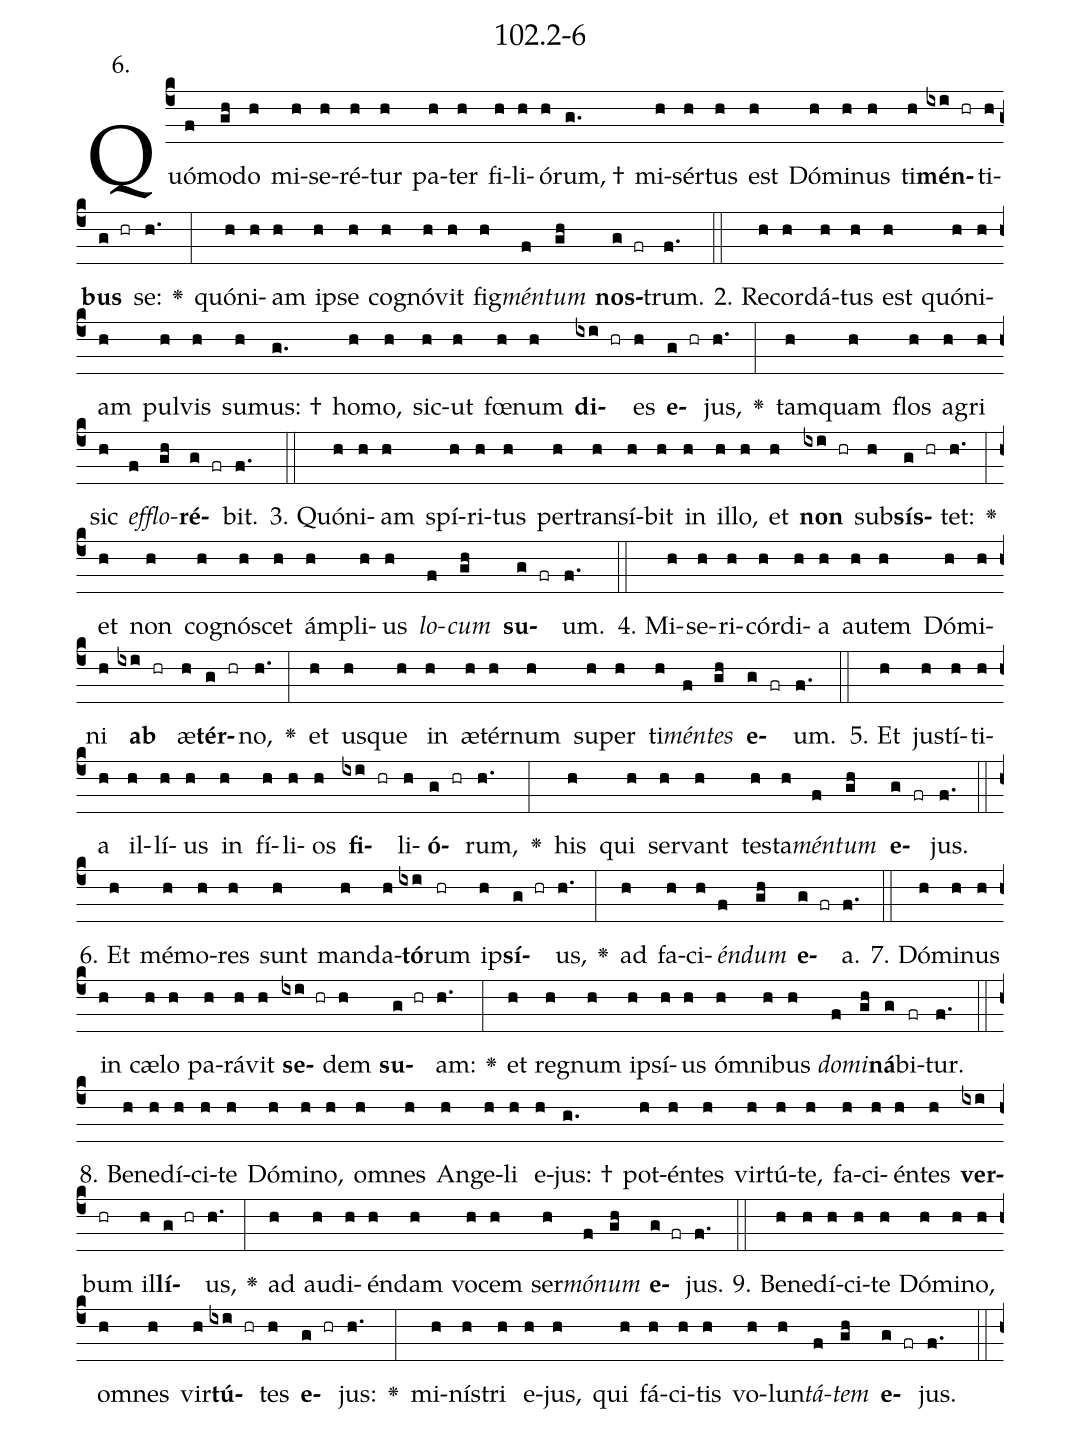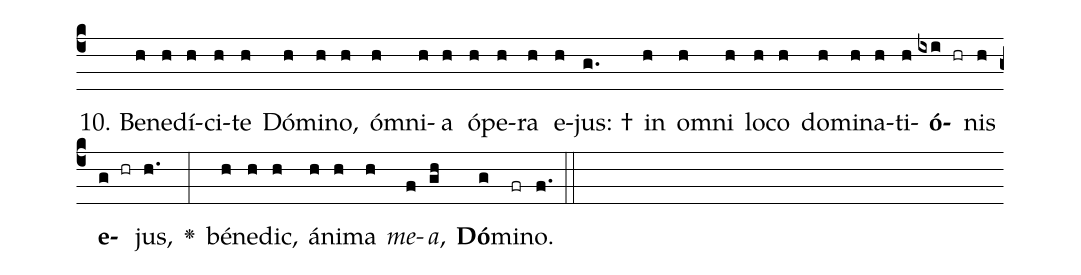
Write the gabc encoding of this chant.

name: 102.2-6;
annotation: 6.;
%%
(c4)Quó(f)mo(gh)do(h) mi(h)se(h)ré(h)tur(h) pa(h)ter(h) fi(h)li(h)ó(h)rum, †(g.) mi(h)sér(h)tus(h) est(h) Dó(h)mi(h)nus(h) ti(h)<b>mén</b>(ixi hr)ti(h)<b>bus</b>(g hr) se:(h.) <v>\greheightstar</v>(:) quón(h)i(h)am(h) ip(h)se(h) co(h)gnó(h)vit(h) fig(h)<i>mén</i>(f)<i>tum</i>(gh) <b>nos</b>(g fr)trum.(f.) (::)
2. Re(h)cor(h)dá(h)tus(h) est(h) quón(h)i(h)am(h) pul(h)vis(h) su(h)mus: †(g.) ho(h)mo,(h) sic(h)ut(h) fœ(h)num(h) <b>di</b>(ixi hr)es(h) <b>e</b>(g hr)jus,(h.) <v>\greheightstar</v>(:) tam(h)quam(h) flos(h) a(h)gri(h) sic(h) <i>ef</i>(f)<i>flo</i>(gh)<b>ré</b>(g fr)bit.(f.) (::)
3. Quón(h)i(h)am(h) spí(h)ri(h)tus(h) per(h)trans(h)í(h)bit(h) in(h) il(h)lo,(h) et(h) <b>non</b>(ixi hr) sub(h)<b>sís</b>(g hr)tet:(h.) <v>\greheightstar</v>(:) et(h) non(h) co(h)gnó(h)scet(h) ám(h)pli(h)us(h) <i>lo</i>(f)<i>cum</i>(gh) <b>su</b>(g fr)um.(f.) (::)
4. Mi(h)se(h)ri(h)cór(h)di(h)a(h) au(h)tem(h) Dó(h)mi(h)ni(h) <b>ab</b>(ixi hr) æ(h)<b>tér</b>(g hr)no,(h.) <v>\greheightstar</v>(:) et(h) us(h)que(h) in(h) æ(h)tér(h)num(h) su(h)per(h) ti(h)<i>mén</i>(f)<i>tes</i>(gh) <b>e</b>(g fr)um.(f.) (::)
5. Et(h) jus(h)tí(h)ti(h)a(h) il(h)lí(h)us(h) in(h) fí(h)li(h)os(h) <b>fi</b>(ixi hr)li(h)<b>ó</b>(g hr)rum,(h.) <v>\greheightstar</v>(:) his(h) qui(h) ser(h)vant(h) tes(h)ta(h)<i>mén</i>(f)<i>tum</i>(gh) <b>e</b>(g fr)jus.(f.) (::)
6. Et(h) mé(h)mo(h)res(h) sunt(h) man(h)da(h)<b>tó</b>(ixi)rum(hr) ip(h)<b>sí</b>(g hr)us,(h.) <v>\greheightstar</v>(:) ad(h) fa(h)ci(h)<i>én</i>(f)<i>dum</i>(gh) <b>e</b>(g fr)a.(f.) (::)
7. Dó(h)mi(h)nus(h) in(h) cæ(h)lo(h) pa(h)rá(h)vit(h) <b>se</b>(ixi hr)dem(h) <b>su</b>(g hr)am:(h.) <v>\greheightstar</v>(:) et(h) re(h)gnum(h) ip(h)sí(h)us(h) óm(h)ni(h)bus(h) <i>do</i>(f)<i>mi</i>(gh)<b>ná</b>(g)bi(fr)tur.(f.) (::)
8. Be(h)ne(h)dí(h)ci(h)te(h) Dó(h)mi(h)no,(h) om(h)nes(h) An(h)ge(h)li(h) e(h)jus: †(g.) pot(h)én(h)tes(h) vir(h)tú(h)te,(h) fa(h)ci(h)én(h)tes(h) <b>ver</b>(ixi)bum(hr) il(h)<b>lí</b>(g hr)us,(h.) <v>\greheightstar</v>(:) ad(h) au(h)di(h)én(h)dam(h) vo(h)cem(h) ser(h)<i>mó</i>(f)<i>num</i>(gh) <b>e</b>(g fr)jus.(f.) (::)
9. Be(h)ne(h)dí(h)ci(h)te(h) Dó(h)mi(h)no,(h) om(h)nes(h) vir(h)<b>tú</b>(ixi hr)tes(h) <b>e</b>(g hr)jus:(h.) <v>\greheightstar</v>(:) mi(h)nís(h)tri(h) e(h)jus,(h) qui(h) fá(h)ci(h)tis(h) vo(h)lun(h)<i>tá</i>(f)<i>tem</i>(gh) <b>e</b>(g fr)jus.(f.) (::)
10. Be(h)ne(h)dí(h)ci(h)te(h) Dó(h)mi(h)no,(h) óm(h)ni(h)a(h) ó(h)pe(h)ra(h) e(h)jus: †(g.) in(h) om(h)ni(h) lo(h)co(h) do(h)mi(h)na(h)ti(h)<b>ó</b>(ixi hr)nis(h) <b>e</b>(g hr)jus,(h.) <v>\greheightstar</v>(:) bé(h)ne(h)dic,(h) á(h)ni(h)ma(h) <i>me</i>(f)<i>a</i>,(gh) <b>Dó</b>(g)mi(fr)no.(f.) (::)
